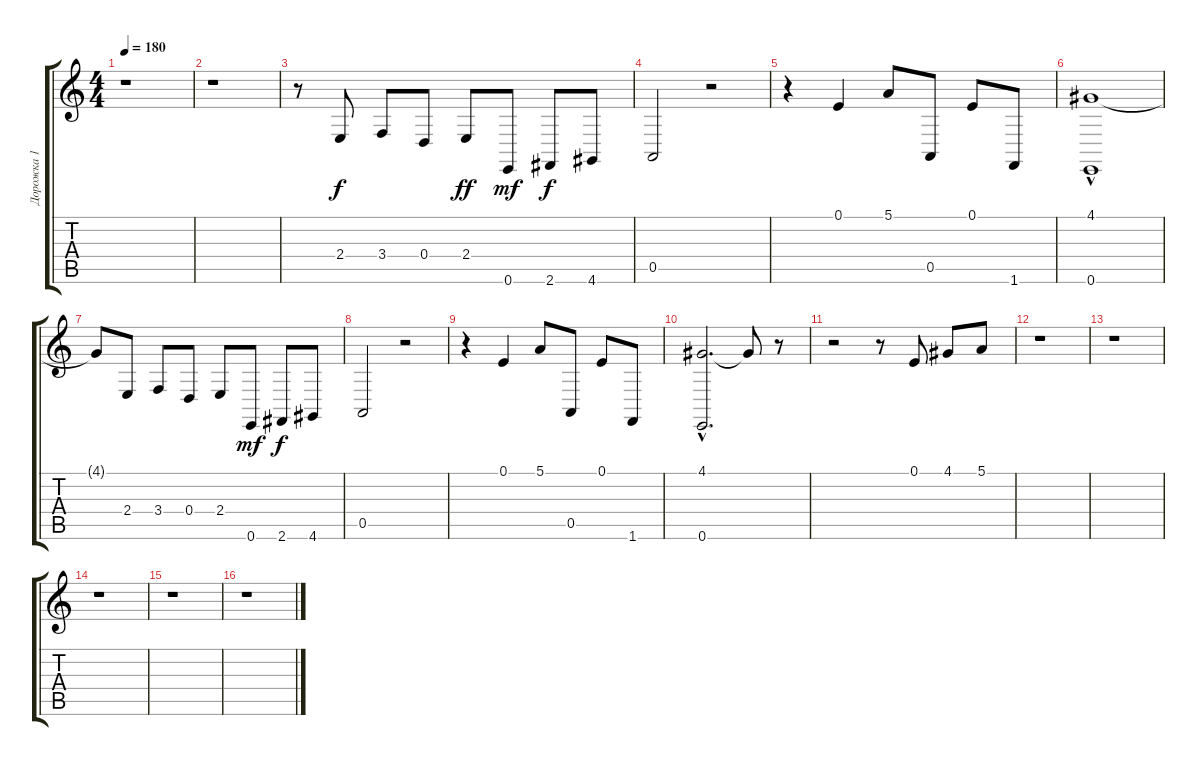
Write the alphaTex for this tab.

\track ("Дорожка 1" "Дорожка 1") {instrument acousticgrandpiano}
\staff {score tabs}
\tuning (E4 B3 G3 D3 A2 E2) {hide}
\ts (4 4)
\tempo 180
\clef g2
\ks c
r.1{dy f instrument acousticgrandpiano} |
r.1 |
r.8 2.4.8 3.4.8 0.4.8 2.4.8{dy ff} 0.6.8{dy mf} 2.6.8{dy f} 4.6.8 |
0.5.2 r.2 |
r.4 0.1.4 5.1.8 0.5.8 0.1.8 1.6.8 |
(4.1 0.6{hac}).1 |
4.1{t}.8 2.4.8 3.4.8 0.4.8 2.4.8 0.6.8{dy mf} 2.6.8{dy f} 4.6.8 |
0.5.2 r.2 |
r.4 0.1.4 5.1.8 0.5.8 0.1.8 1.6.8 |
(4.1{hac} 0.6).2{d} 4.1{t}.8 r.8 |
r.2 r.8 0.1.8 4.1.8 5.1.8 |
r.1 |
r.1 |
r.1 |
r.1 |
r.1
